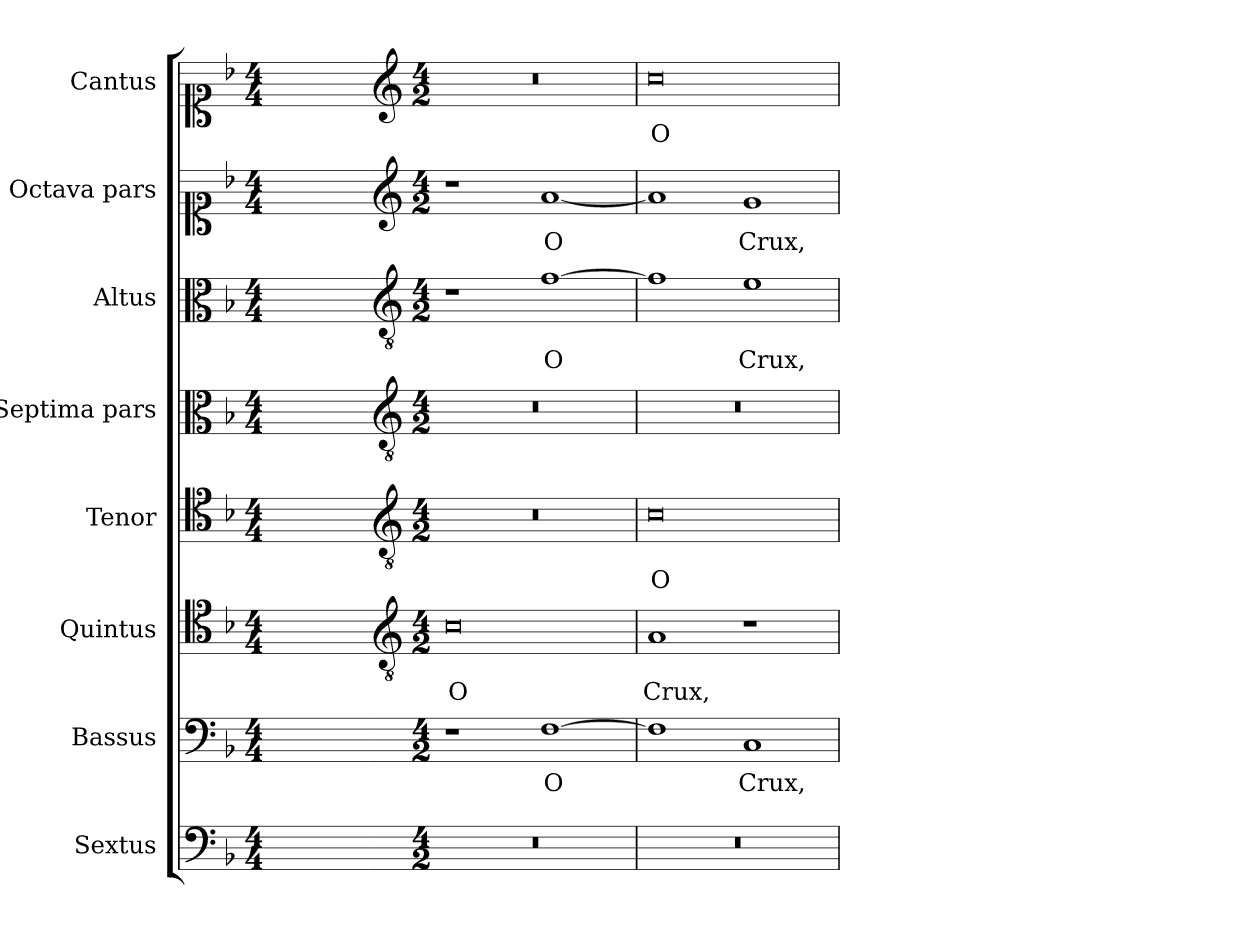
**kern	**kern	**text	**kern	**text	**kern	**text	**kern	**kern	**text	**kern	**text	**kern	**text
*part8	*part7	*part7	*part6	*part6	*part5	*part5	*part4	*part3	*part3	*part2	*part2	*part1	*part1
*staff8	*staff7	*staff7	*staff6	*staff6	*staff5	*staff5	*staff4	*staff3	*staff3	*staff2	*staff2	*staff1	*staff1
*I"Sextus	*I"Bassus	*	*I"Quintus	*	*I"Tenor	*	*I"Septima pars	*I"Altus	*	*I"Octava pars	*	*I"Cantus	*
*	*I'B.	*	*	*	*I'T.	*	*	*I'A.	*	*	*	*I'C.	*
*clefF4	*clefF4	*	*clefC4	*	*clefC4	*	*clefC3	*clefC3	*	*clefC1	*	*clefC1	*
*	*	*	*ITrd7c12	*	*ITrd7c12	*	*ITrd7c12	*ITrd7c12	*	*	*	*	*
*k[b-]	*k[b-]	*	*k[b-]	*	*k[b-]	*	*k[b-]	*k[b-]	*	*k[b-]	*	*k[b-]	*
*F:	*F:	*	*F:	*	*F:	*	*F:	*F:	*	*F:	*	*F:	*
*M4/4	*M4/4	*	*M4/4	*	*M4/4	*	*M4/4	*M4/4	*	*M4/4	*	*M4/4	*
=1	=1	=1	=1	=1	=1	=1	=1	=1	=1	=1	=1	=1	=1
1ryy	1ryy	.	1ryy	.	1ryy	.	1ryy	1ryy	.	1ryy	.	1ryy	.
=2-	=2-	=2-	=2-	=2-	=2-	=2-	=2-	=2-	=2-	=2-	=2-	=2-	=2-
*	*	*	*clefGv2	*	*clefGv2	*	*clefGv2	*clefGv2	*	*clefG2	*	*clefG2	*
*M4/2	*M4/2	*	*M4/2	*	*M4/2	*	*M4/2	*M4/2	*	*M4/2	*	*M4/2	*
!LO:N:vis=1	!	!	!	!LO:LY:b	!LO:N:vis=1	!	!LO:N:vis=1	!	!	!	!	!LO:N:vis=1	!
0r	1r	.	0C	O	0r	.	0r	1r	.	1r	.	0r	.
!	!	!LO:LY:b	!	!	!	!	!	!	!LO:LY:b	!	!LO:LY:b	!	!
.	[>1F	O	.	.	.	.	.	[>1F	O	[<1a	O	.	.
=3	=3	=3	=3	=3	=3	=3	=3	=3	=3	=3	=3	=3	=3
!LO:N:vis=1	!	!	!	!LO:LY:b	!	!LO:LY:b	!LO:N:vis=1	!	!	!	!	!	!LO:LY:b
0r	1F]	.	1AA	Crux,	0C	O	0r	1F]	.	1a]	.	0cc	O
!	!	!LO:LY:b	!	!	!	!	!	!	!LO:LY:b	!	!LO:LY:b	!	!
.	1C	Crux,	1r	.	.	.	.	1E	Crux,	1g	Crux,	.	.
=	=	=	=	=	=	=	=	=	=	=	=	=	=
*-	*-	*-	*-	*-	*-	*-	*-	*-	*-	*-	*-	*-	*-
